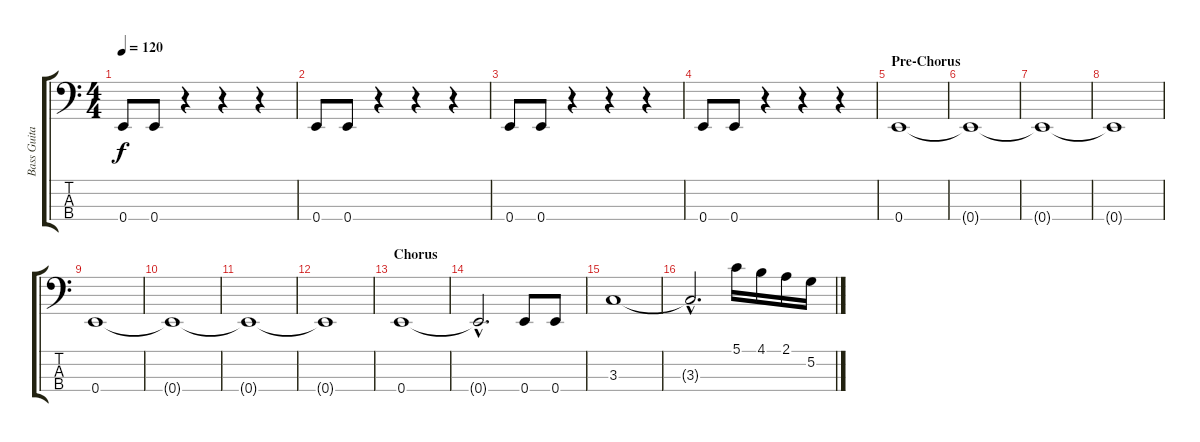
\track ("Bass Guitar" "Bass Guita") {instrument electricbassfinger}
\staff {score tabs}
\tuning (G2 D2 A1 E1) {hide}
\ts (4 4)
\tempo 120
\clef f4
\ks c
0.4.8{dy f} 0.4.8 r.4 r.4 r.4 |
0.4.8 0.4.8 r.4 r.4 r.4 |
0.4.8 0.4.8 r.4 r.4 r.4 |
0.4.8 0.4.8 r.4 r.4 r.4 |
\section ("" "Pre-Chorus")
0.4.1 |
0.4{t}.1 |
0.4{t}.1 |
0.4{t}.1 |
0.4.1 |
0.4{t}.1 |
0.4{t}.1 |
0.4{t}.1 |
\section ("" "Chorus")
0.4.1 |
0.4{hac t}.2{d} 0.4.8 0.4.8 |
3.3.1 |
3.3{hac t}.2{d} 5.1.16 4.1.16 2.1.16 5.2.16
